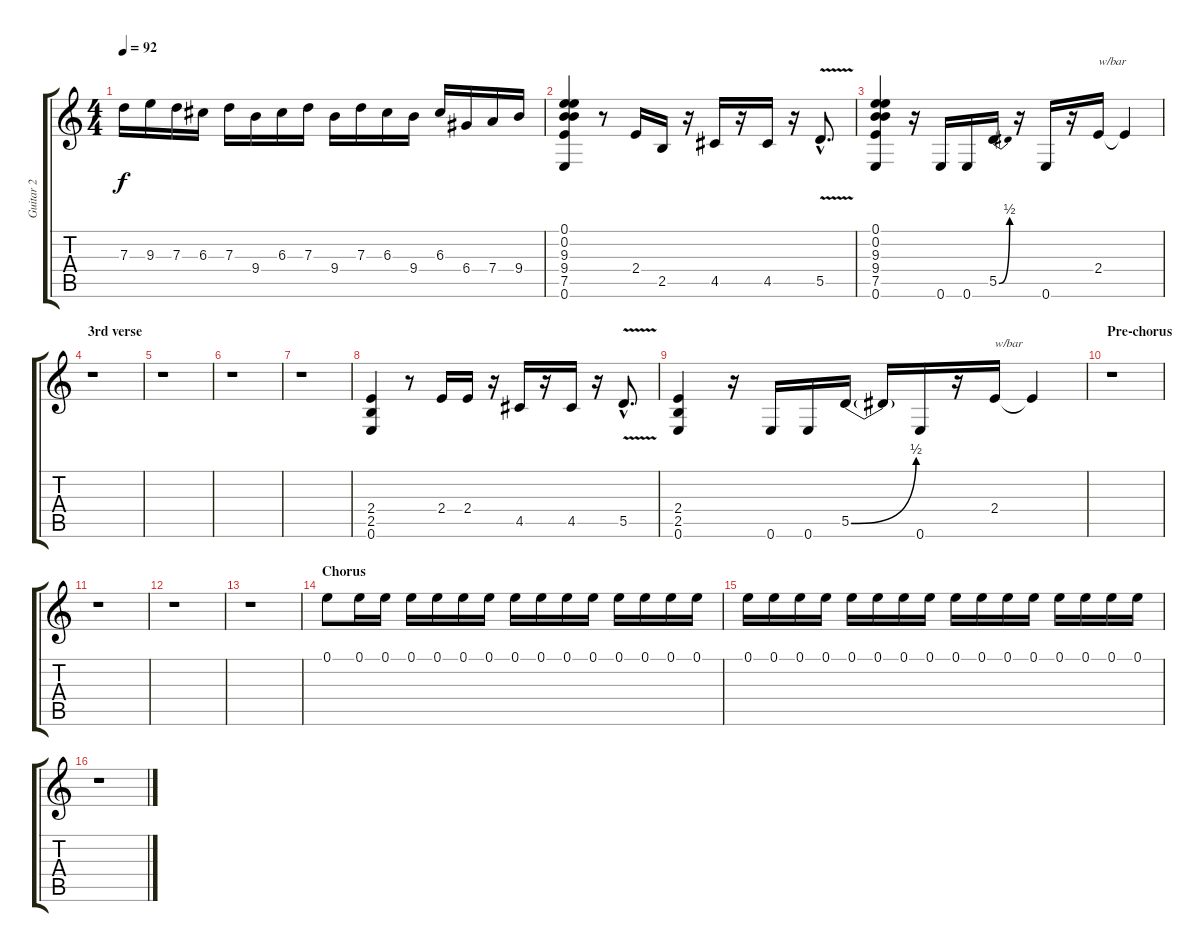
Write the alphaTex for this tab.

\track ("Guitar 2" "Guitar 2") {instrument distortionguitar}
\staff {score tabs}
\tuning (E4 B3 G3 D3 A2 E2) {hide}
\ts (4 4)
\tempo 92
\clef g2
\ks c
7.3.16{dy f} 9.3.16 7.3.16 6.3.16 7.3.16 9.4.16 6.3.16 7.3.16 9.4.16 7.3.16 6.3.16 9.4.16 6.3.16 6.4.16 7.4.16 9.4.16 |
(0.1 0.2 9.3 9.4 7.5 0.6).4 r.8 2.4.16 2.5.16 r.16 4.5.16 r.16 4.5.16 r.16 5.5{v hac}.8{d} |
(0.1 0.2 9.3 9.4 7.5 0.6).4 r.16 0.6.16 0.6.16 5.5{be (bend 0 0 60 2)}.16 r.16 0.6.16 r.16 2.4.16{txt "w/bar"} 2.4{t}.4 |
\section ("" "3rd verse")
r.1 |
r.1 |
r.1 |
r.1 |
(2.4 2.5 0.6).4 r.8 2.4.16 2.4.16 r.16 4.5.16 r.16 4.5.16 r.16 5.5{v hac}.8{d} |
(2.4 2.5 0.6).4 r.16 0.6.16 0.6.16 5.5{be (bend 0 0 60 2)}.16 5.5{t}.16 0.6.16 r.16 2.4.16{txt "w/bar"} 2.4{t}.4 |
\section ("" "Pre-chorus")
r.1 |
r.1 |
r.1 |
r.1 |
\section ("" "Chorus")
0.1.8 0.1.16 0.1.16 0.1.16 0.1.16 0.1.16 0.1.16 0.1.16 0.1.16 0.1.16 0.1.16 0.1.16 0.1.16 0.1.16 0.1.16 |
0.1.16 0.1.16 0.1.16 0.1.16 0.1.16 0.1.16 0.1.16 0.1.16 0.1.16 0.1.16 0.1.16 0.1.16 0.1.16 0.1.16 0.1.16 0.1.16 |
r.1
